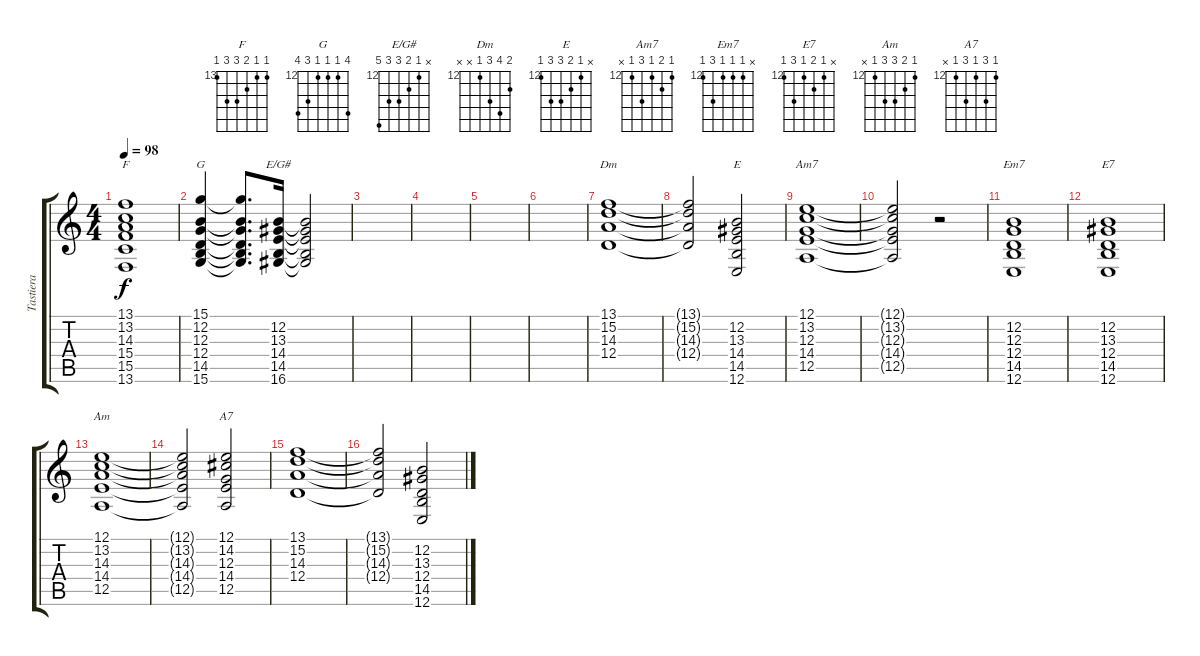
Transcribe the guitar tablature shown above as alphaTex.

\track ("Tastiera" "Tastiera") {instrument percussiveorgan}
\staff {score tabs}
\tuning (E4 B3 G3 D3 A2 E2) {hide}
\chord ("F" 13 13 14 15 15 13) {firstfret 13}
\chord ("G" 15 12 12 12 14 15) {firstfret 12}
\chord ("E/G#" x 12 13 14 14 16) {firstfret 12}
\chord ("Dm" 13 15 14 12 x x) {firstfret 12}
\chord ("E" x 12 13 14 14 12) {firstfret 12}
\chord ("Am7" 12 13 12 14 12 x) {firstfret 12}
\chord ("Em7" x 12 12 12 14 12) {firstfret 12}
\chord ("E7" x 12 13 12 14 12) {firstfret 12}
\chord ("Am" 12 13 14 14 12 x) {firstfret 12}
\chord ("A7" 12 14 12 14 12 x) {firstfret 12}
\ts (4 4)
\tempo 98
\clef g2
\ks c
(13.1 13.2 14.3 15.4 15.5 13.6).1{ch "F" dy f} |
(15.1 12.2 12.3 12.4 14.5 15.6).4{ch "G"} (15.1{t} 12.2{t} 12.3{t} 12.4{t} 14.5{t} 15.6{t}).8{d} (12.2 13.3 14.4 14.5 16.6).16{ch "E/G#"} (12.2{t} 13.3{t} 14.4{t} 14.5{t} 16.6{t}).2 |
|
|
|
|
(13.1 15.2 14.3 12.4).1{ch "Dm"} |
(13.1{t} 15.2{t} 14.3{t} 12.4{t}).2 (12.2 13.3 14.4 14.5 12.6).2{ch "E"} |
(12.1 13.2 12.3 14.4 12.5).1{ch "Am7"} |
(12.1{t} 13.2{t} 12.3{t} 14.4{t} 12.5{t}).2 r.2 |
(12.2 12.3 12.4 14.5 12.6).1{ch "Em7"} |
(12.2 13.3 12.4 14.5 12.6).1{ch "E7"} |
(12.1 13.2 14.3 14.4 12.5).1{ch "Am"} |
(12.1{t} 13.2{t} 14.3{t} 14.4{t} 12.5{t}).2 (12.1 14.2 12.3 14.4 12.5).2{ch "A7"} |
(13.1 15.2 14.3 12.4).1 |
(13.1{t} 15.2{t} 14.3{t} 12.4{t}).2 (12.2 13.3 12.4 14.5 12.6).2
